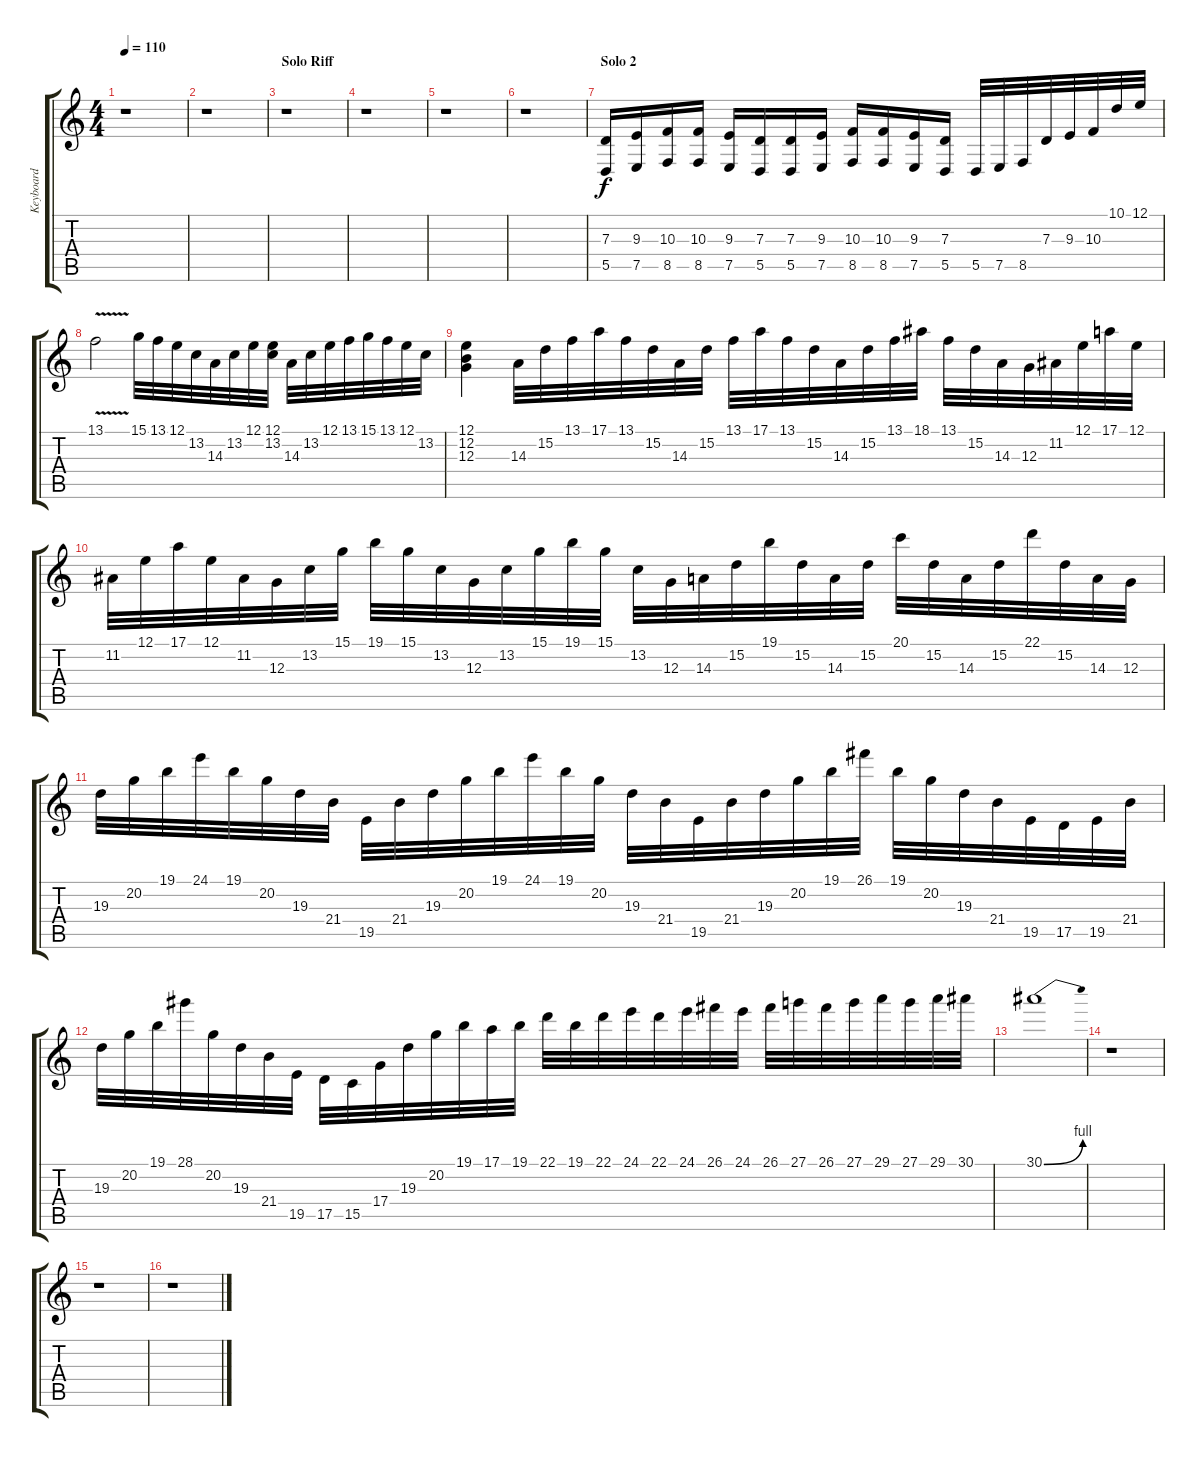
\track ("Keyboard" "Keyboard") {instrument lead2sawtooth}
\staff {score tabs}
\tuning (E4 B3 G3 D3 A2 E2) {hide}
\ts (4 4)
\tempo 110
\clef g2
\ks c
r.1{dy f} |
r.1 |
\section ("" "Solo Riff")
r.1 |
r.1 |
r.1 |
r.1 |
\section ("" "Solo 2")
(7.3 5.5).16 (9.3 7.5).16 (10.3 8.5).16 (10.3 8.5).16 (9.3 7.5).16 (7.3 5.5).16 (7.3 5.5).16 (9.3 7.5).16 (10.3 8.5).16 (10.3 8.5).16 (9.3 7.5).16 (7.3 5.5).16 5.5.32 7.5.32 8.5.32 7.3.32 9.3.32 10.3.32 10.1.32 12.1.32 |
13.1{v}.2 15.1.32 13.1.32 12.1.32 13.2.32 14.3.32 13.2.32 12.1.32 (12.1 13.2).32 14.3.32 13.2.32 12.1.32 13.1.32 15.1.32 13.1.32 12.1.32 13.2.32 |
(12.1 12.2 12.3).4 14.3.32 15.2.32 13.1.32 17.1.32 13.1.32 15.2.32 14.3.32 15.2.32 13.1.32 17.1.32 13.1.32 15.2.32 14.3.32 15.2.32 13.1.32 18.1.32 13.1.32 15.2.32 14.3.32 12.3.32 11.2.32 12.1.32 17.1.32 12.1.32 |
11.2.32 12.1.32 17.1.32 12.1.32 11.2.32 12.3.32 13.2.32 15.1.32 19.1.32 15.1.32 13.2.32 12.3.32 13.2.32 15.1.32 19.1.32 15.1.32 13.2.32 12.3.32 14.3.32 15.2.32 19.1.32 15.2.32 14.3.32 15.2.32 20.1.32 15.2.32 14.3.32 15.2.32 22.1.32 15.2.32 14.3.32 12.3.32 |
19.3.32 20.2.32 19.1.32 24.1.32 19.1.32 20.2.32 19.3.32 21.4.32 19.5.32 21.4.32 19.3.32 20.2.32 19.1.32 24.1.32 19.1.32 20.2.32 19.3.32 21.4.32 19.5.32 21.4.32 19.3.32 20.2.32 19.1.32 26.1.32 19.1.32 20.2.32 19.3.32 21.4.32 19.5.32 17.5.32 19.5.32 21.4.32 |
19.3.32 20.2.32 19.1.32 28.1.32 20.2.32 19.3.32 21.4.32 19.5.32 17.5.32 15.5.32 17.4.32 19.3.32 20.2.32 19.1.32 17.1.32 19.1.32 22.1.32 19.1.32 22.1.32 24.1.32 22.1.32 24.1.32 26.1.32 24.1.32 26.1.32 27.1.32 26.1.32 27.1.32 29.1.32 27.1.32 29.1.32 30.1.32 |
30.1{be (bend 0 0 60 4)}.1 |
r.1 |
r.1 |
r.1
